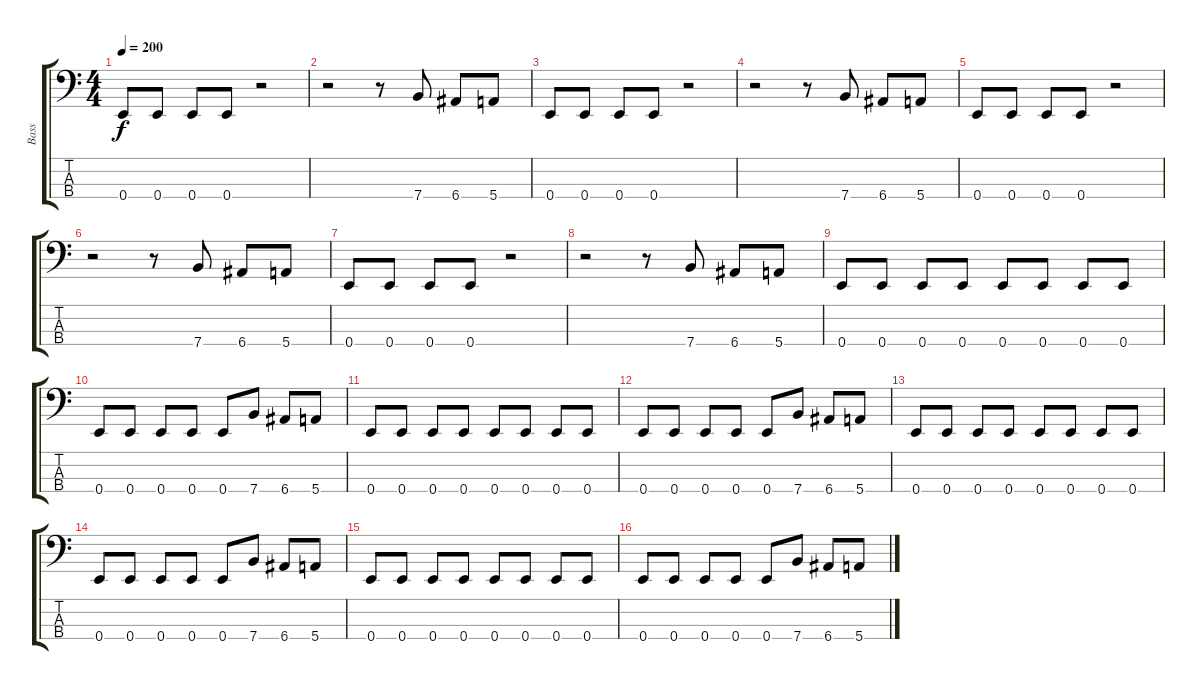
\track ("Bass" "Bass") {instrument electricbasspick}
\staff {score tabs}
\tuning (G2 D2 A1 E1) {hide}
\ts (4 4)
\tempo 200
\clef f4
\ks c
0.4.8{dy f instrument electricbasspick} 0.4.8 0.4.8 0.4.8 r.2 |
r.2 r.8 7.4.8 6.4.8 5.4.8 |
0.4.8 0.4.8 0.4.8 0.4.8 r.2 |
r.2 r.8 7.4.8 6.4.8 5.4.8 |
0.4.8 0.4.8 0.4.8 0.4.8 r.2 |
r.2 r.8 7.4.8 6.4.8 5.4.8 |
0.4.8 0.4.8 0.4.8 0.4.8 r.2 |
r.2 r.8 7.4.8 6.4.8 5.4.8 |
0.4.8 0.4.8 0.4.8 0.4.8 0.4.8 0.4.8 0.4.8 0.4.8 |
0.4.8 0.4.8 0.4.8 0.4.8 0.4.8 7.4.8 6.4.8 5.4.8 |
0.4.8 0.4.8 0.4.8 0.4.8 0.4.8 0.4.8 0.4.8 0.4.8 |
0.4.8 0.4.8 0.4.8 0.4.8 0.4.8 7.4.8 6.4.8 5.4.8 |
0.4.8 0.4.8 0.4.8 0.4.8 0.4.8 0.4.8 0.4.8 0.4.8 |
0.4.8 0.4.8 0.4.8 0.4.8 0.4.8 7.4.8 6.4.8 5.4.8 |
0.4.8 0.4.8 0.4.8 0.4.8 0.4.8 0.4.8 0.4.8 0.4.8 |
0.4.8 0.4.8 0.4.8 0.4.8 0.4.8 7.4.8 6.4.8 5.4.8
